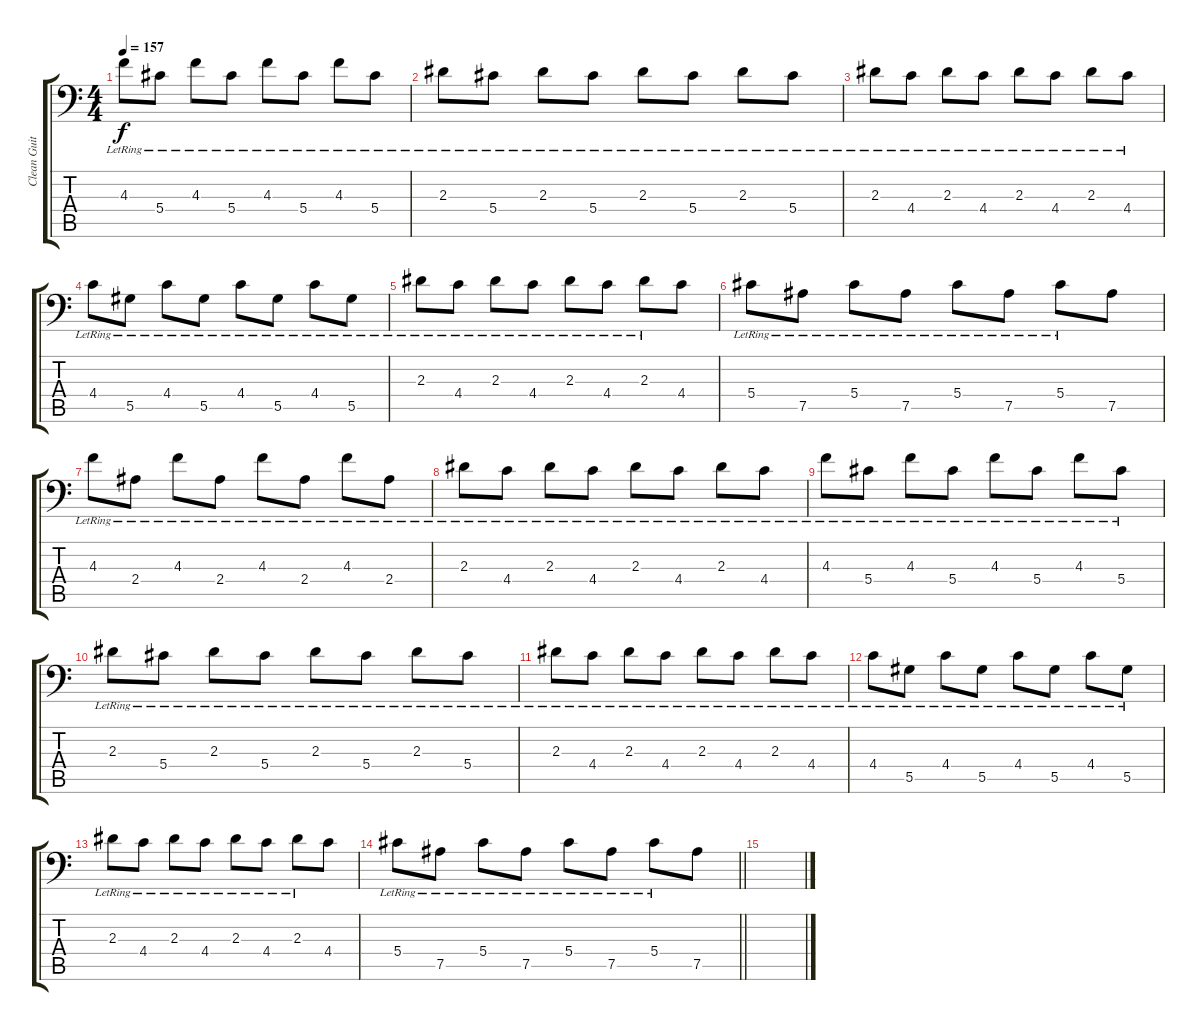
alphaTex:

\track ("Clean Guitar 1" "Clean Guit") {instrument electricguitarclean}
\staff {score tabs}
\tuning (Bb3 F3 Db3 Ab2 Eb2 Bb1) {hide}
\ts (4 4)
\tempo 157
\clef f4
\ks c
4.3{lr}.8{dy f} 5.4{lr}.8 4.3{lr}.8 5.4{lr}.8 4.3{lr}.8 5.4{lr}.8 4.3{lr}.8 5.4{lr}.8 |
2.3{lr}.8 5.4{lr}.8 2.3{lr}.8 5.4{lr}.8 2.3{lr}.8 5.4{lr}.8 2.3{lr}.8 5.4{lr}.8 |
2.3{lr}.8 4.4{lr}.8 2.3{lr}.8 4.4{lr}.8 2.3{lr}.8 4.4{lr}.8 2.3{lr}.8 4.4{lr}.8 |
4.4{lr}.8 5.5{lr}.8 4.4{lr}.8 5.5{lr}.8 4.4{lr}.8 5.5{lr}.8 4.4{lr}.8 5.5{lr}.8 |
2.3{lr}.8 4.4{lr}.8 2.3{lr}.8 4.4{lr}.8 2.3{lr}.8 4.4{lr}.8 2.3{lr}.8 4.4.8 |
5.4{lr}.8 7.5{lr}.8 5.4{lr}.8 7.5{lr}.8 5.4{lr}.8 7.5{lr}.8 5.4{lr}.8 7.5.8 |
4.3{lr}.8 2.4{lr}.8 4.3{lr}.8 2.4{lr}.8 4.3{lr}.8 2.4{lr}.8 4.3{lr}.8 2.4{lr}.8 |
2.3{lr}.8 4.4{lr}.8 2.3{lr}.8 4.4{lr}.8 2.3{lr}.8 4.4{lr}.8 2.3{lr}.8 4.4{lr}.8 |
4.3{lr}.8 5.4{lr}.8 4.3{lr}.8 5.4{lr}.8 4.3{lr}.8 5.4{lr}.8 4.3{lr}.8 5.4{lr}.8 |
2.3{lr}.8 5.4{lr}.8 2.3{lr}.8 5.4{lr}.8 2.3{lr}.8 5.4{lr}.8 2.3{lr}.8 5.4{lr}.8 |
2.3{lr}.8 4.4{lr}.8 2.3{lr}.8 4.4{lr}.8 2.3{lr}.8 4.4{lr}.8 2.3{lr}.8 4.4{lr}.8 |
4.4{lr}.8 5.5{lr}.8 4.4{lr}.8 5.5{lr}.8 4.4{lr}.8 5.5{lr}.8 4.4{lr}.8 5.5{lr}.8 |
2.3{lr}.8 4.4{lr}.8 2.3{lr}.8 4.4{lr}.8 2.3{lr}.8 4.4{lr}.8 2.3{lr}.8 4.4.8 |
\barLineRight lightlight
5.4{lr}.8 7.5{lr}.8 5.4{lr}.8 7.5{lr}.8 5.4{lr}.8 7.5{lr}.8 5.4{lr}.8 7.5.8 |
\section ("" "")
